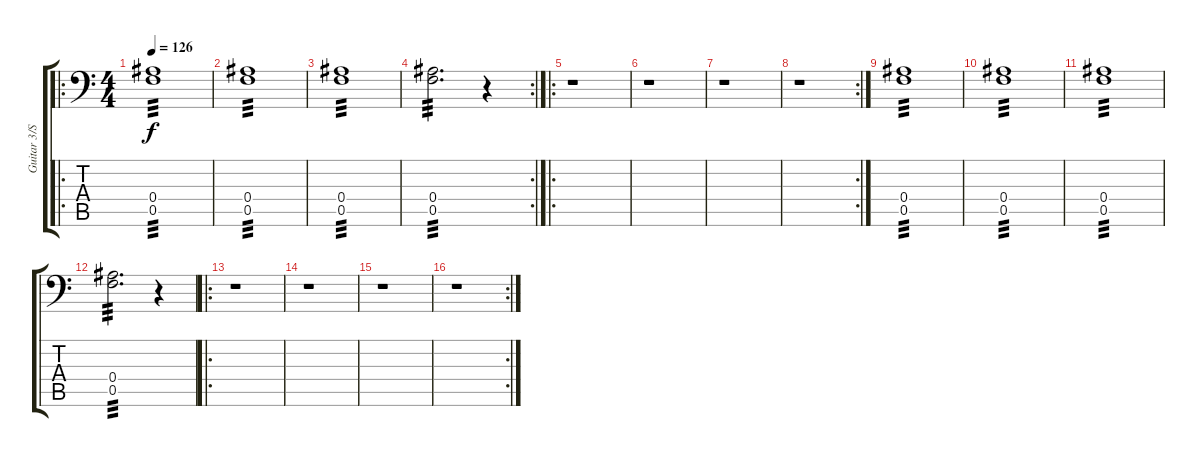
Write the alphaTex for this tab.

\track ("Guitar 3/Sound Effects" "Guitar 3/S") {instrument distortionguitar}
\staff {score tabs}
\tuning (C4 G3 Eb3 Bb2 F2 Bb1) {hide}
\ro
\ts (4 4)
\tempo 126
\clef f4
\ks c
(0.4 0.5).1{tp 3 dy f volume 9 instrument woodblock} |
(0.4 0.5).1{tp 3} |
(0.4 0.5).1{tp 3} |
\rc 2
(0.4 0.5).2{d tp 3} r.4 |
\ro
r.1 |
r.1 |
r.1 |
\rc 2
r.1 |
(0.4 0.5).1{tp 3 volume 9 instrument woodblock} |
(0.4 0.5).1{tp 3} |
(0.4 0.5).1{tp 3} |
(0.4 0.5).2{d tp 3} r.4 |
\ro
r.1 |
r.1 |
r.1 |
\rc 2
r.1
